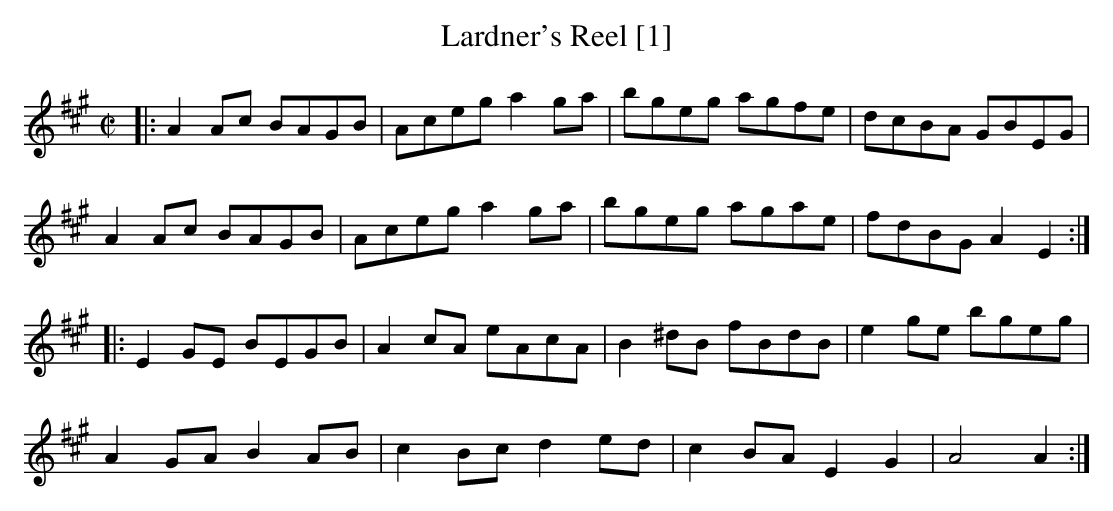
X:1
T:Lardner's Reel [1]
M:C|
L:1/8
K:A
|:A2 Ac BAGB|Aceg a2 ga|bgeg agfe|dcBA GBEG|
A2 Ac BAGB|Aceg a2 ga|bgeg agae|fdBG A2 E2:|
|:E2 GE BEGB|A2 cA eAcA|B2 ^dB fBdB|e2 ge bgeg|
A2 GA B2 AB|c2 Bc d2ed|c2 BA E2 G2|A4 A2:|
